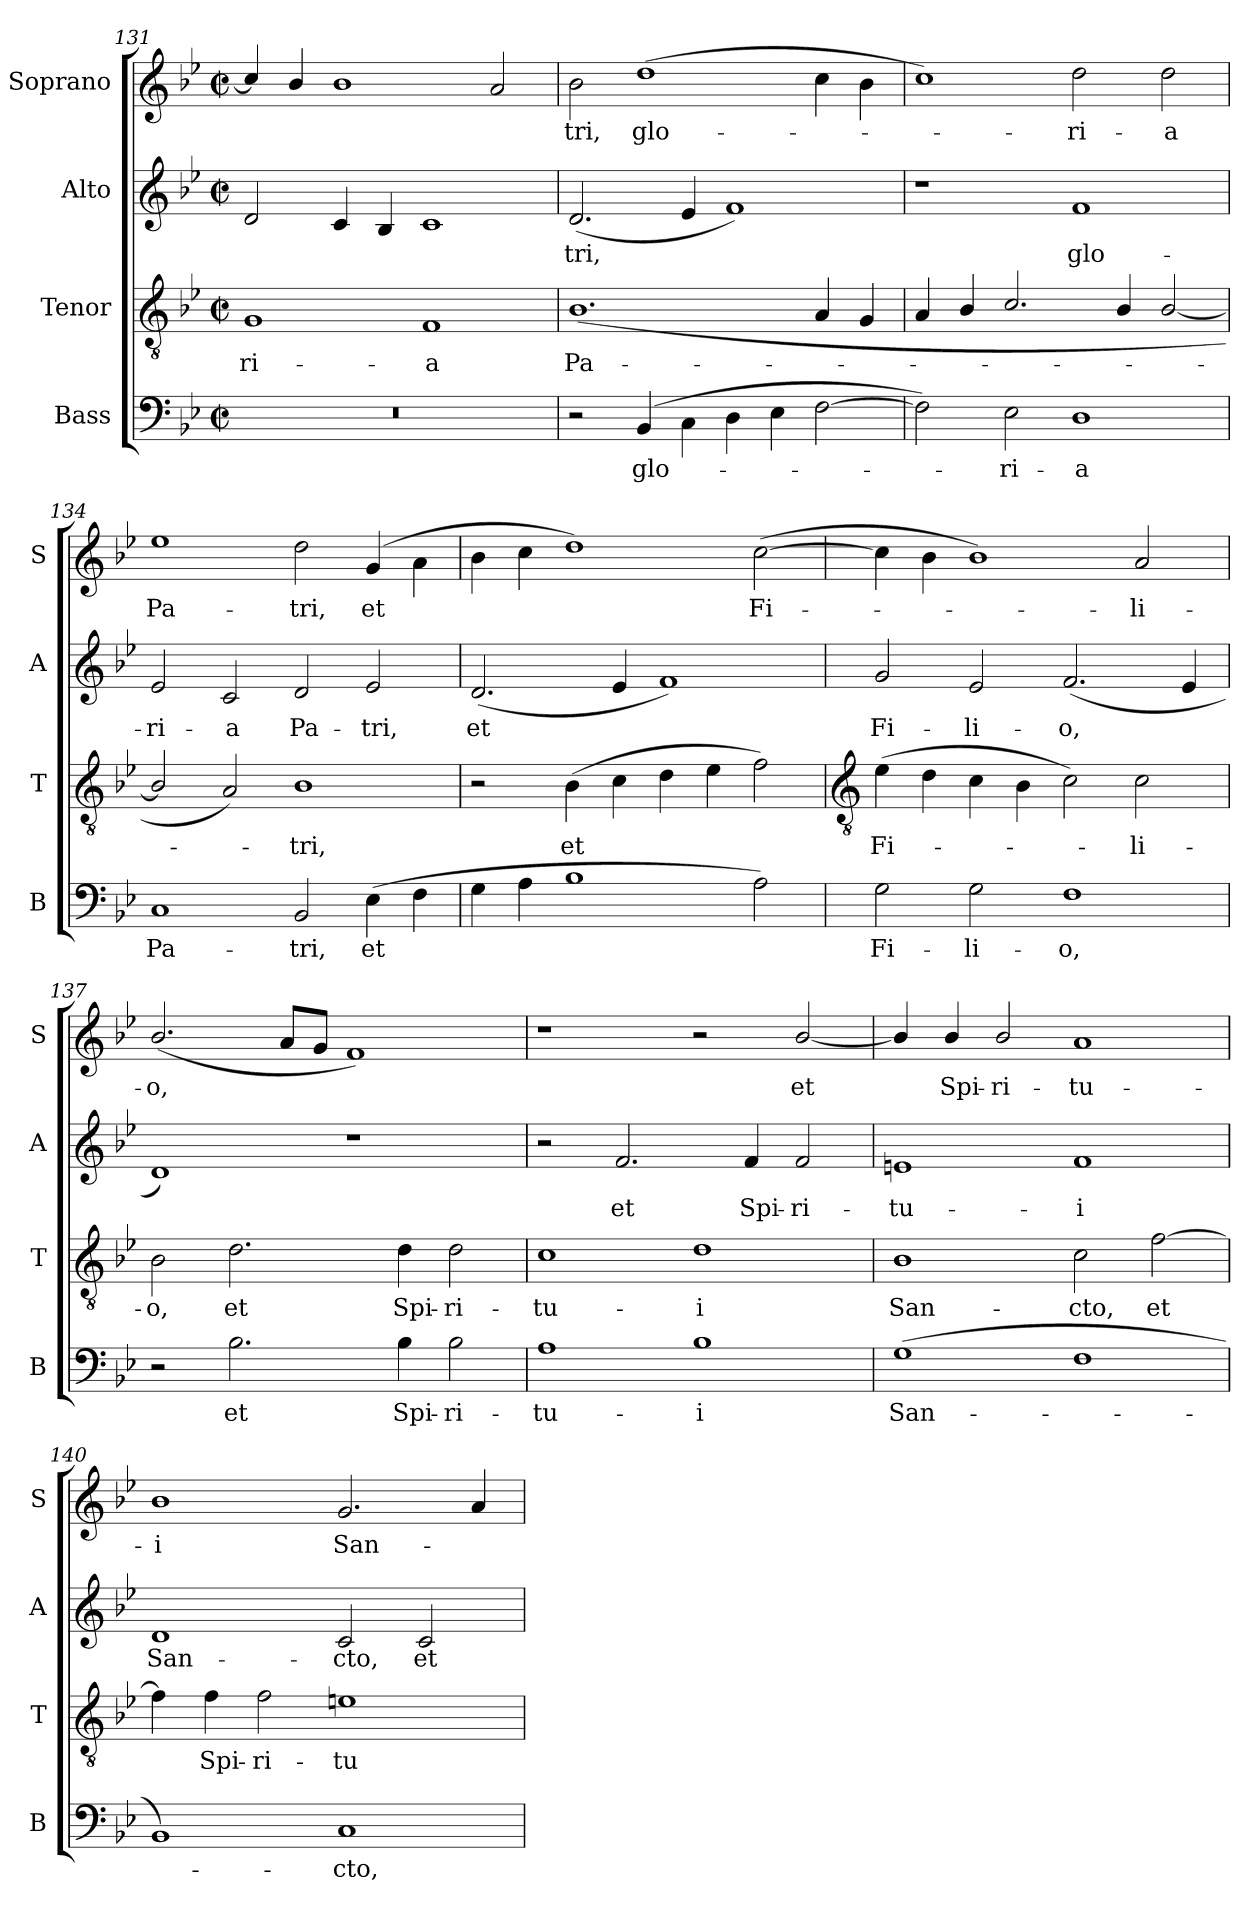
**kern	**text	**kern	**text	**kern	**text	**kern	**text
*part4	*part4	*part3	*part3	*part2	*part2	*part1	*part1
*staff4	*staff4	*staff3	*staff3	*staff2	*staff2	*staff1	*staff1
*I"Bass	*	*I"Tenor	*	*I"Alto	*	*I"Soprano	*
*I'B	*	*I'T	*	*I'A	*	*I'S	*
*clefF4	*	*clefGv2	*	*clefG2	*	*clefG2	*
*k[b-e-]	*	*k[b-e-]	*	*k[b-e-]	*	*k[b-e-]	*
*B-:	*	*B-:	*	*B-:	*	*B-:	*
*M4/2	*	*M4/2	*	*M4/2	*	*M4/2	*
*met(c|)	*	*met(c|)	*	*met(c|)	*	*met(c|)	*
=131	=131	=131	=131	=131	=131	=131	=131
!	!	!	!LO:LY:b	!	!	!	!
0r	.	1G	-ri-	2d	.	4cc/]	.
.	.	.	.	.	.	4b-/	.
.	.	.	.	4c	.	1b-/	.
.	.	.	.	4B-	.	.	.
!	!	!	!LO:LY:b	!	!	!	!
.	.	1F	-a	1c	.	.	.
.	.	.	.	.	.	2a	.
=132	=132	=132	=132	=132	=132	=132	=132
!	!	!	!LO:LY:b	!	!LO:LY:b	!	!LO:LY:b
2r	.	(<1.B-/	Pa-	(<2.d	tri,	2b-	tri,
!	!LO:LY:b	!	!	!	!	!	!LO:LY:b
(>4BB-	glo-	.	.	.	.	(>1dd	glo-
4C\	.	.	.	4e-	.	.	.
4D	.	.	.	1f)	.	.	.
4E-	.	.	.	.	.	.	.
[2F	.	4A	.	.	.	4cc	.
.	.	4G	.	.	.	4b-	.
=133	=133	=133	=133	=133	=133	=133	=133
2F])	.	4A	.	1r	.	1cc)	.
.	.	4B-/	.	.	.	.	.
!	!LO:LY:b	!	!	!	!	!	!
2E-	ri-	2.c/	.	.	.	.	.
!	!LO:LY:b	!	!	!	!LO:LY:b	!	!LO:LY:b
1D	-a	.	.	1f	glo-	2dd	ri-
.	.	4B-/	.	.	.	.	.
!	!	!	!	!	!	!	!LO:LY:b
.	.	[2B-/	.	.	.	2dd	-a
=134	=134	=134	=134	=134	=134	=134	=134
!	!LO:LY:b	!	!	!	!LO:LY:b	!	!LO:LY:b
1C	Pa-	2B-/]	.	2e-	-ri-	1ee-	Pa-
!	!	!	!	!	!LO:LY:b	!	!
.	.	2A/)	.	2c	-a	.	.
!	!LO:LY:b	!	!LO:LY:b	!	!LO:LY:b	!	!LO:LY:b
2BB-	-tri,	1B-	tri,	2d	Pa-	2dd	-tri,
!	!LO:LY:b	!	!	!	!LO:LY:b	!	!LO:LY:b
(>4E-	et	.	.	2e-	-tri,	(>4g	et
4F	.	.	.	.	.	4a\	.
=135	=135	=135	=135	=135	=135	=135	=135
!	!	!	!	!	!LO:LY:b	!	!
4G	.	2r	.	(<2.d	et	4b-	.
4A	.	.	.	.	.	4cc	.
!	!	!	!LO:LY:b	!	!	!	!
1B-	.	(>4B-	et	.	.	1dd)	.
.	.	4c	.	4e-	.	.	.
.	.	4d	.	1f)	.	.	.
.	.	4e-	.	.	.	.	.
!	!	!	!	!	!	!	!LO:LY:b
2A)	.	2f)	.	.	.	(>[2cc	Fi-
!!LO:LB:g=z
=136	=136	=136	=136	=136	=136	=136	=136
*	*	*clefGv2	*	*	*	*	*
!	!LO:LY:b	!	!LO:LY:b	!	!LO:LY:b	!	!
2G	Fi-	(>4e-	Fi-	2g	Fi-	4cc]	.
.	.	4d	.	.	.	4b-	.
!	!LO:LY:b	!	!	!	!LO:LY:b	!	!
2G	-li-	4c	.	2e-	-li-	1b-)	.
.	.	4B-	.	.	.	.	.
!	!LO:LY:b	!	!	!	!LO:LY:b	!	!
1F	-o,	2c)	.	(<2.f	-o,	.	.
!	!	!	!LO:LY:b	!	!	!	!LO:LY:b
.	.	2c	li-	.	.	2a	li-
.	.	.	.	4e-	.	.	.
=137	=137	=137	=137	=137	=137	=137	=137
!	!	!	!LO:LY:b	!	!	!	!LO:LY:b
2r	.	2B-	-o,	1d)	.	(<2.b-/	-o,
!	!LO:LY:b	!	!LO:LY:b	!	!	!	!
2.B-	et	2.d	et	.	.	.	.
.	.	.	.	.	.	8aL	.
.	.	.	.	.	.	8gJ	.
.	.	.	.	1r	.	1f)	.
!	!LO:LY:b	!	!LO:LY:b	!	!	!	!
4B-	Spi-	4d	Spi-	.	.	.	.
!	!LO:LY:b	!	!LO:LY:b	!	!	!	!
2B-	-ri-	2d	-ri-	.	.	.	.
=138	=138	=138	=138	=138	=138	=138	=138
!	!LO:LY:b	!	!LO:LY:b	!	!	!	!
1A	-tu-	1c	-tu-	2r	.	1r	.
!	!	!	!	!	!LO:LY:b	!	!
.	.	.	.	2.f	et	.	.
!	!LO:LY:b	!	!LO:LY:b	!	!	!	!
1B-	-i	1d	-i	.	.	2r	.
!	!	!	!	!	!LO:LY:b	!	!
.	.	.	.	4f	Spi-	.	.
!	!	!	!	!	!LO:LY:b	!	!LO:LY:b
.	.	.	.	2f	-ri-	[2b-/	et
=139	=139	=139	=139	=139	=139	=139	=139
!	!LO:LY:b	!	!LO:LY:b	!	!LO:LY:b	!	!
(<1G	San-	1B-	San-	1en	-tu-	4b-/]	.
!	!	!	!	!	!	!	!LO:LY:b
.	.	.	.	.	.	4b-/	Spi-
!	!	!	!	!	!	!	!LO:LY:b
.	.	.	.	.	.	2b-/	-ri-
!	!	!	!LO:LY:b	!	!LO:LY:b	!	!LO:LY:b
1F	.	2c	-cto,	1f	-i	1a	-tu-
!	!	!	!LO:LY:b	!	!	!	!
.	.	[2f	et	.	.	.	.
=140	=140	=140	=140	=140	=140	=140	=140
!	!	!	!	!	!LO:LY:b	!	!LO:LY:b
1BB-)	.	4f]	.	1d	San-	1b-	-i
!	!	!	!LO:LY:b	!	!	!	!
.	.	4f	Spi-	.	.	.	.
!	!	!	!LO:LY:b	!	!	!	!
.	.	2f	-ri-	.	.	.	.
!	!LO:LY:b	!	!LO:LY:b	!	!LO:LY:b	!	!LO:LY:b
1C	cto,	1en	-tu-	2c	-cto,	2.g	San-
!	!	!	!	!	!LO:LY:b	!	!
.	.	.	.	2c	et	.	.
.	.	.	.	.	.	4a	.
=	=	=	=	=	=	=	=
*-	*-	*-	*-	*-	*-	*-	*-
